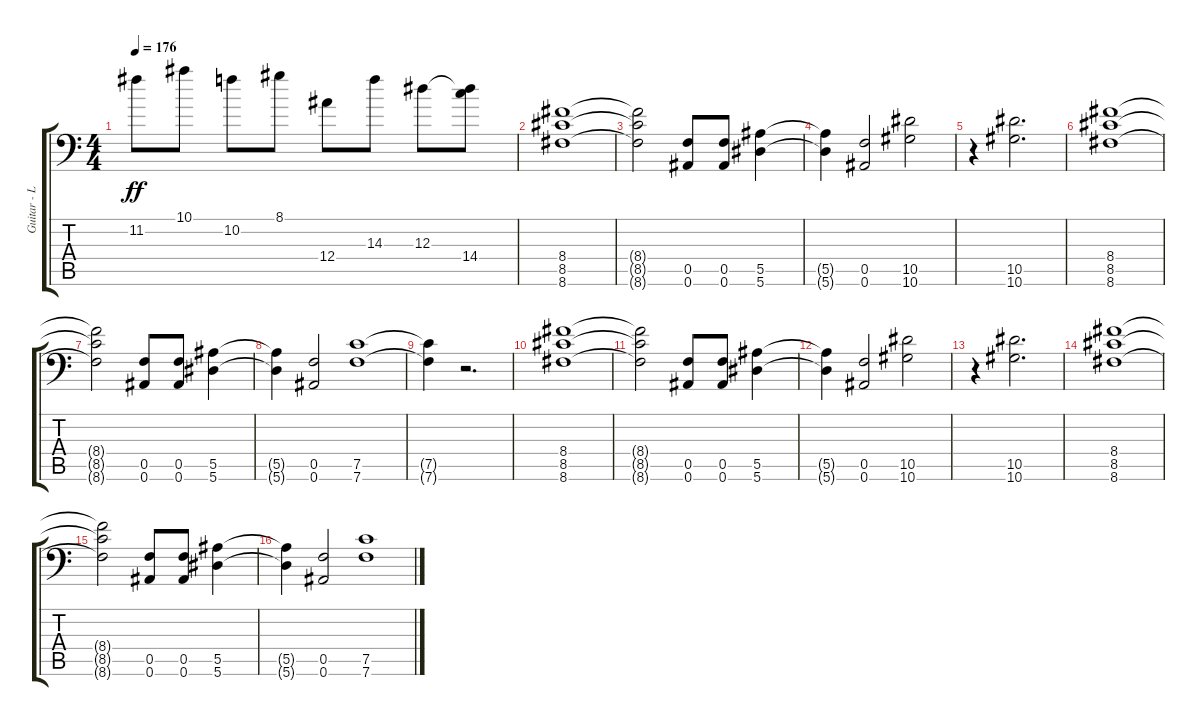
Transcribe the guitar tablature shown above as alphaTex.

\track ("Guitar - Lead" "Guitar - L") {instrument distortionguitar}
\staff {score tabs}
\tuning (C4 G3 Eb3 Bb2 F2 Bb1) {hide}
\ts (4 4)
\tempo 176
\clef f4
\ks c
11.2.8{dy ff} 10.1.8 10.2.8 8.1.8 12.4.8 14.3.8 12.3.8 (12.3{t} 14.4).8 |
(8.4 8.5 8.6).1 |
(8.4{t} 8.5{t} 8.6{t}).2 (0.5 0.6).8 (0.5 0.6).8 (5.5 5.6).4 |
(5.5{t} 5.6{t}).4 (0.5 0.6).2 (10.5 10.6).2 |
r.4 (10.5 10.6).2{d} |
(8.4 8.5 8.6).1 |
(8.4{t} 8.5{t} 8.6{t}).2 (0.5 0.6).8 (0.5 0.6).8 (5.5 5.6).4 |
(5.5{t} 5.6{t}).4 (0.5 0.6).2 (7.5 7.6).1 |
(7.5{t} 7.6{t}).4 r.2{d} |
(8.4 8.5 8.6).1 |
(8.4{t} 8.5{t} 8.6{t}).2 (0.5 0.6).8 (0.5 0.6).8 (5.5 5.6).4 |
(5.5{t} 5.6{t}).4 (0.5 0.6).2 (10.5 10.6).2 |
r.4 (10.5 10.6).2{d} |
(8.4 8.5 8.6).1 |
(8.4{t} 8.5{t} 8.6{t}).2 (0.5 0.6).8 (0.5 0.6).8 (5.5 5.6).4 |
(5.5{t} 5.6{t}).4 (0.5 0.6).2 (7.5 7.6).1
